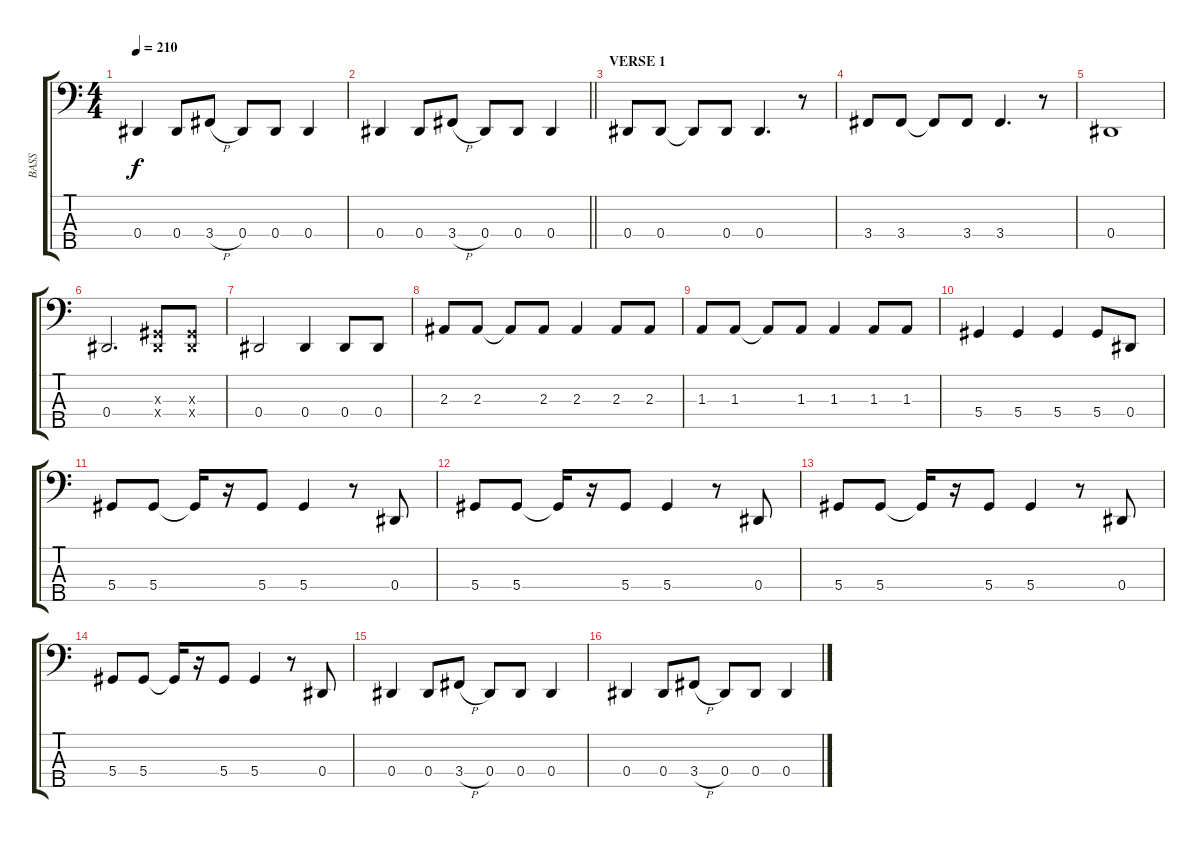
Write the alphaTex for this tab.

\track ("BASS" "BASS") {instrument electricbasspick}
\staff {score tabs}
\tuning (Gb2 Db2 Ab1 Eb1 Bb0) {hide}
\ts (4 4)
\tempo 210
\clef f4
\ks c
0.4.4{dy f} 0.4.8 3.4{h}.8 0.4.8 0.4.8 0.4.4 |
\barLineRight lightlight
0.4.4 0.4.8 3.4{h}.8 0.4.8 0.4.8 0.4.4 |
\section ("" "VERSE 1")
0.4.8 0.4.8 0.4{t}.8 0.4.8 0.4.4{d} r.8 |
3.4.8 3.4.8 3.4{t}.8 3.4.8 3.4.4{d} r.8 |
0.4.1 |
0.4.2{d} (0.3{x} 0.4{x}).8 (0.3{x} 0.4{x}).8 |
0.4.2 0.4.4 0.4.8 0.4.8 |
2.3.8 2.3.8 2.3{t}.8 2.3.8 2.3.4 2.3.8 2.3.8 |
1.3.8 1.3.8 1.3{t}.8 1.3.8 1.3.4 1.3.8 1.3.8 |
5.4.4 5.4.4 5.4.4 5.4.8 0.4.8 |
5.4.8 5.4.8 5.4{t}.16 r.16 5.4.8 5.4.4 r.8 0.4.8 |
5.4.8 5.4.8 5.4{t}.16 r.16 5.4.8 5.4.4 r.8 0.4.8 |
5.4.8 5.4.8 5.4{t}.16 r.16 5.4.8 5.4.4 r.8 0.4.8 |
5.4.8 5.4.8 5.4{t}.16 r.16 5.4.8 5.4.4 r.8 0.4.8 |
0.4.4 0.4.8 3.4{h}.8 0.4.8 0.4.8 0.4.4 |
0.4.4 0.4.8 3.4{h}.8 0.4.8 0.4.8 0.4.4
